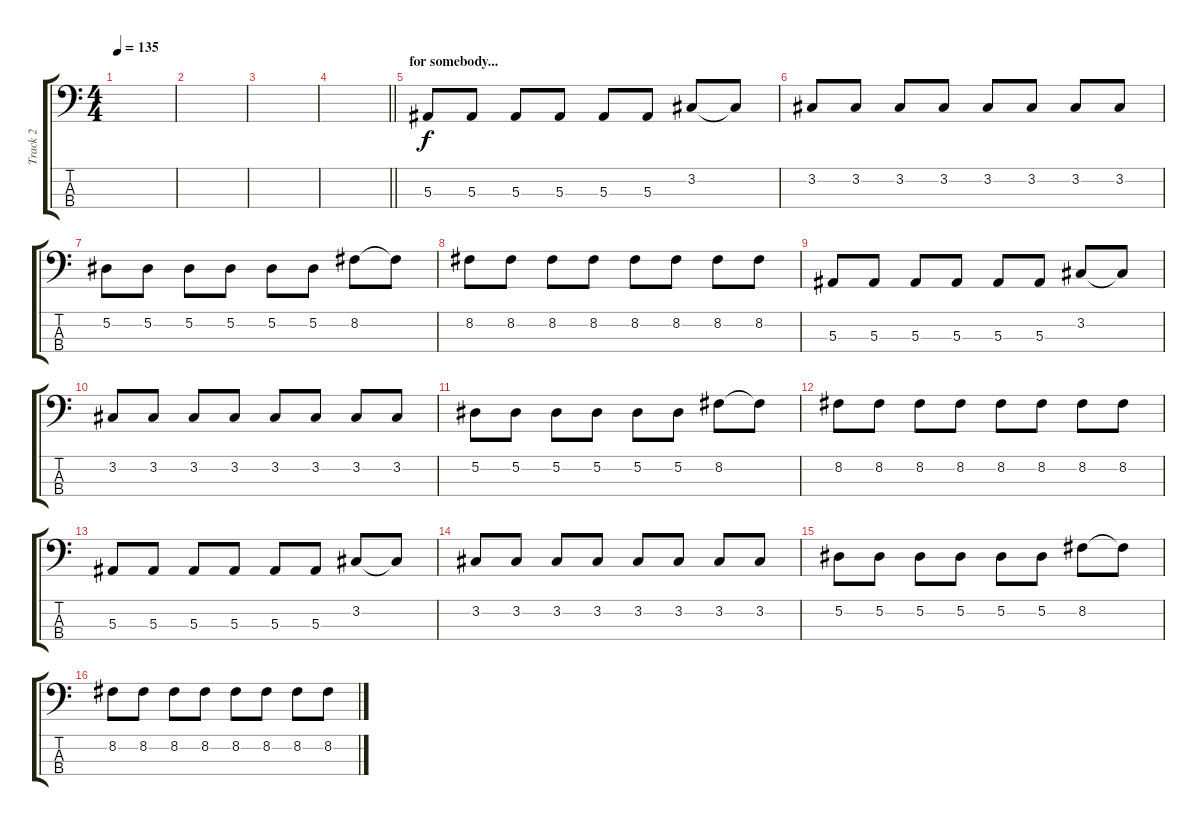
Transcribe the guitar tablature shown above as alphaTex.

\track ("Track 2" "Track 2") {instrument electricbassfinger}
\staff {score tabs}
\tuning (Eb2 Bb1 F1 Bb0) {hide}
\ts (4 4)
\tempo 135
\clef f4
\ks c
|
|
|
\barLineRight lightlight
|
\section ("" "for somebody...")
5.3.8 5.3.8 5.3.8 5.3.8 5.3.8 5.3.8 3.2.8 3.2{t}.8 |
3.2.8 3.2.8 3.2.8 3.2.8 3.2.8 3.2.8 3.2.8 3.2.8 |
5.2.8 5.2.8 5.2.8 5.2.8 5.2.8 5.2.8 8.2.8 8.2{t}.8 |
8.2.8 8.2.8 8.2.8 8.2.8 8.2.8 8.2.8 8.2.8 8.2.8 |
5.3.8 5.3.8 5.3.8 5.3.8 5.3.8 5.3.8 3.2.8 3.2{t}.8 |
3.2.8 3.2.8 3.2.8 3.2.8 3.2.8 3.2.8 3.2.8 3.2.8 |
5.2.8 5.2.8 5.2.8 5.2.8 5.2.8 5.2.8 8.2.8 8.2{t}.8 |
8.2.8 8.2.8 8.2.8 8.2.8 8.2.8 8.2.8 8.2.8 8.2.8 |
5.3.8 5.3.8 5.3.8 5.3.8 5.3.8 5.3.8 3.2.8 3.2{t}.8 |
3.2.8 3.2.8 3.2.8 3.2.8 3.2.8 3.2.8 3.2.8 3.2.8 |
5.2.8 5.2.8 5.2.8 5.2.8 5.2.8 5.2.8 8.2.8 8.2{t}.8 |
8.2.8 8.2.8 8.2.8 8.2.8 8.2.8 8.2.8 8.2.8 8.2.8
